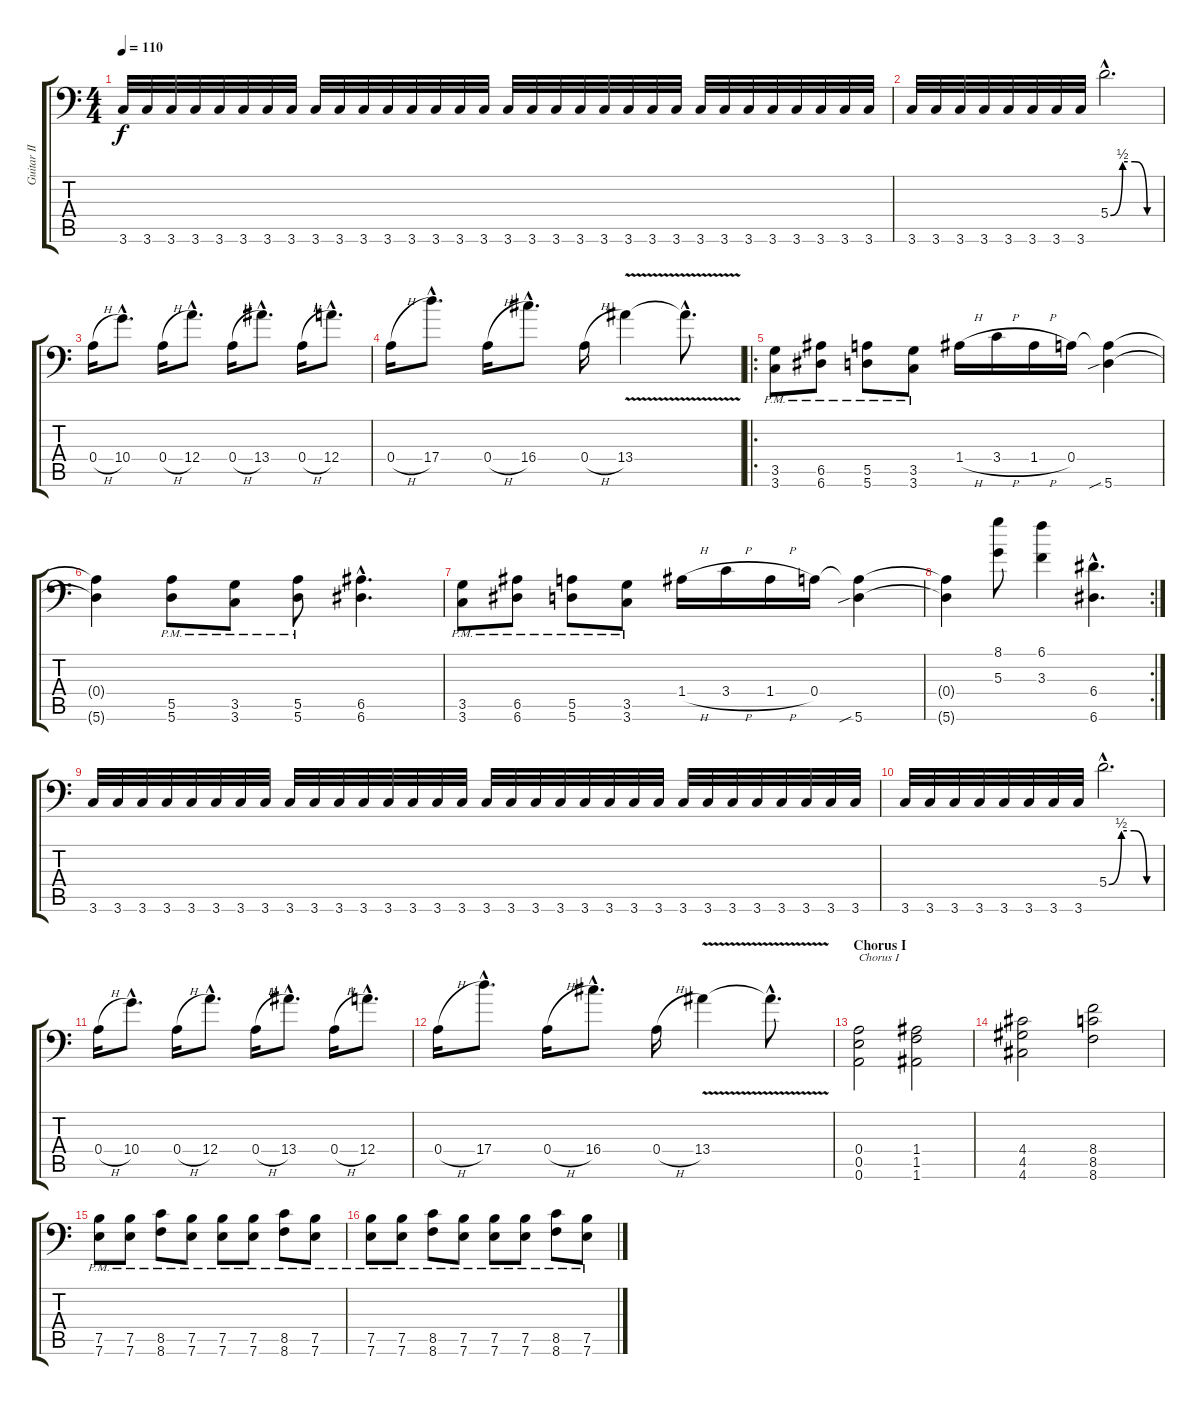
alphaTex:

\track ("Guitar II [Dallas Toler-Wade]" "Guitar II ") {instrument distortionguitar}
\staff {score tabs}
\tuning (B3 Gb3 D3 A2 E2 A1) {hide}
\ts (4 4)
\tempo 110
\clef f4
\ks c
3.6.32{dy f} 3.6.32 3.6.32 3.6.32 3.6.32 3.6.32 3.6.32 3.6.32 3.6.32 3.6.32 3.6.32 3.6.32 3.6.32 3.6.32 3.6.32 3.6.32 3.6.32 3.6.32 3.6.32 3.6.32 3.6.32 3.6.32 3.6.32 3.6.32 3.6.32 3.6.32 3.6.32 3.6.32 3.6.32 3.6.32 3.6.32 3.6.32 |
3.6.32 3.6.32 3.6.32 3.6.32 3.6.32 3.6.32 3.6.32 3.6.32 5.4{be (custom 0 0 15 2 30 2 45 0 60 0) hac}.2{d} |
0.4{h}.16 10.4{hac}.8{d} 0.4{h}.16 12.4{hac}.8{d} 0.4{h}.16 13.4{hac}.8{d} 0.4{h}.16 12.4{hac}.8{d} |
0.4{h}.16 17.4{hac}.8{d} 0.4{h}.16 16.4{hac}.8{d} 0.4{h}.16 13.4{v}.4 13.4{hac t}.8{d} |
\ro
(3.5{pm} 3.6{pm}).8 (6.5{pm} 6.6{pm}).8 (5.5{pm} 5.6{pm}).8 (3.5{pm} 3.6{pm}).8 1.4{h}.16 3.4{h}.16 1.4{h}.16 0.4.16 (0.4{t} 5.6{sib}).4 |
(0.4{t} 5.6{t}).4 (5.5{pm} 5.6{pm}).8 (3.5{pm} 3.6{pm}).8 (5.5{pm} 5.6{pm}).8 (6.5{hac} 6.6{hac}).4{d} |
(3.5{pm} 3.6{pm}).8 (6.5{pm} 6.6{pm}).8 (5.5{pm} 5.6{pm}).8 (3.5{pm} 3.6{pm}).8 1.4{h}.16 3.4{h}.16 1.4{h}.16 0.4.16 (0.4{t} 5.6{sib}).4 |
\rc 2
(0.4{t} 5.6{t}).4 (8.1 5.3).8 (6.1 3.3).4 (6.4{hac} 6.6{hac}).4{d} |
3.6.32 3.6.32 3.6.32 3.6.32 3.6.32 3.6.32 3.6.32 3.6.32 3.6.32 3.6.32 3.6.32 3.6.32 3.6.32 3.6.32 3.6.32 3.6.32 3.6.32 3.6.32 3.6.32 3.6.32 3.6.32 3.6.32 3.6.32 3.6.32 3.6.32 3.6.32 3.6.32 3.6.32 3.6.32 3.6.32 3.6.32 3.6.32 |
3.6.32 3.6.32 3.6.32 3.6.32 3.6.32 3.6.32 3.6.32 3.6.32 5.4{be (custom 0 0 15 2 30 2 45 0 60 0) hac}.2{d} |
0.4{h}.16 10.4{hac}.8{d} 0.4{h}.16 12.4{hac}.8{d} 0.4{h}.16 13.4{hac}.8{d} 0.4{h}.16 12.4{hac}.8{d} |
0.4{h}.16 17.4{hac}.8{d} 0.4{h}.16 16.4{hac}.8{d} 0.4{h}.16 13.4{v}.4 13.4{hac t}.8{d} |
\section ("" "Chorus I")
(0.4 0.5 0.6).2{txt "Chorus I"} (1.4 1.5 1.6).2 |
(4.4 4.5 4.6).2 (8.4 8.5 8.6).2 |
(7.5{pm} 7.6{pm}).8 (7.5{pm} 7.6{pm}).8 (8.5{pm} 8.6{pm}).8 (7.5{pm} 7.6{pm}).8 (7.5{pm} 7.6{pm}).8 (7.5{pm} 7.6{pm}).8 (8.5{pm} 8.6{pm}).8 (7.5{pm} 7.6{pm}).8 |
(7.5{pm} 7.6{pm}).8 (7.5{pm} 7.6{pm}).8 (8.5{pm} 8.6{pm}).8 (7.5{pm} 7.6{pm}).8 (7.5{pm} 7.6{pm}).8 (7.5{pm} 7.6{pm}).8 (8.5{pm} 8.6{pm}).8 (7.5{pm} 7.6{pm}).8
